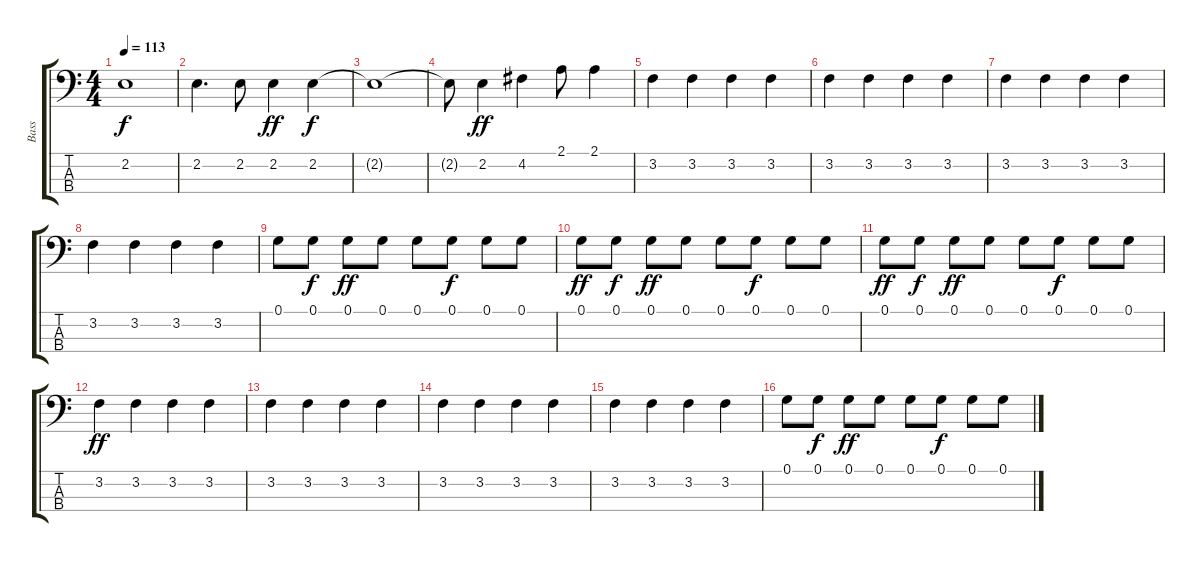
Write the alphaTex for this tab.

\track ("Bass" "Bass") {instrument electricbassfinger}
\staff {score tabs}
\tuning (G2 D2 A1 E1) {hide}
\ts (4 4)
\tempo 113
\clef f4
\ks c
2.2{t}.1{dy f} |
2.2.4{d} 2.2.8 2.2.4{dy ff} 2.2.4{dy f} |
2.2{t}.1 |
2.2{t}.8 2.2.4{dy ff} 4.2.4 2.1.8 2.1.4 |
3.2.4 3.2.4 3.2.4 3.2.4 |
3.2.4 3.2.4 3.2.4 3.2.4 |
3.2.4 3.2.4 3.2.4 3.2.4 |
3.2.4 3.2.4 3.2.4 3.2.4 |
0.1.8 0.1.8{dy f} 0.1.8{dy ff} 0.1.8 0.1.8 0.1.8{dy f} 0.1.8 0.1.8 |
0.1.8{dy ff} 0.1.8{dy f} 0.1.8{dy ff} 0.1.8 0.1.8 0.1.8{dy f} 0.1.8 0.1.8 |
0.1.8{dy ff} 0.1.8{dy f} 0.1.8{dy ff} 0.1.8 0.1.8 0.1.8{dy f} 0.1.8 0.1.8 |
3.2.4{dy ff} 3.2.4 3.2.4 3.2.4 |
3.2.4 3.2.4 3.2.4 3.2.4 |
3.2.4 3.2.4 3.2.4 3.2.4 |
3.2.4 3.2.4 3.2.4 3.2.4 |
0.1.8 0.1.8{dy f} 0.1.8{dy ff} 0.1.8 0.1.8 0.1.8{dy f} 0.1.8 0.1.8
